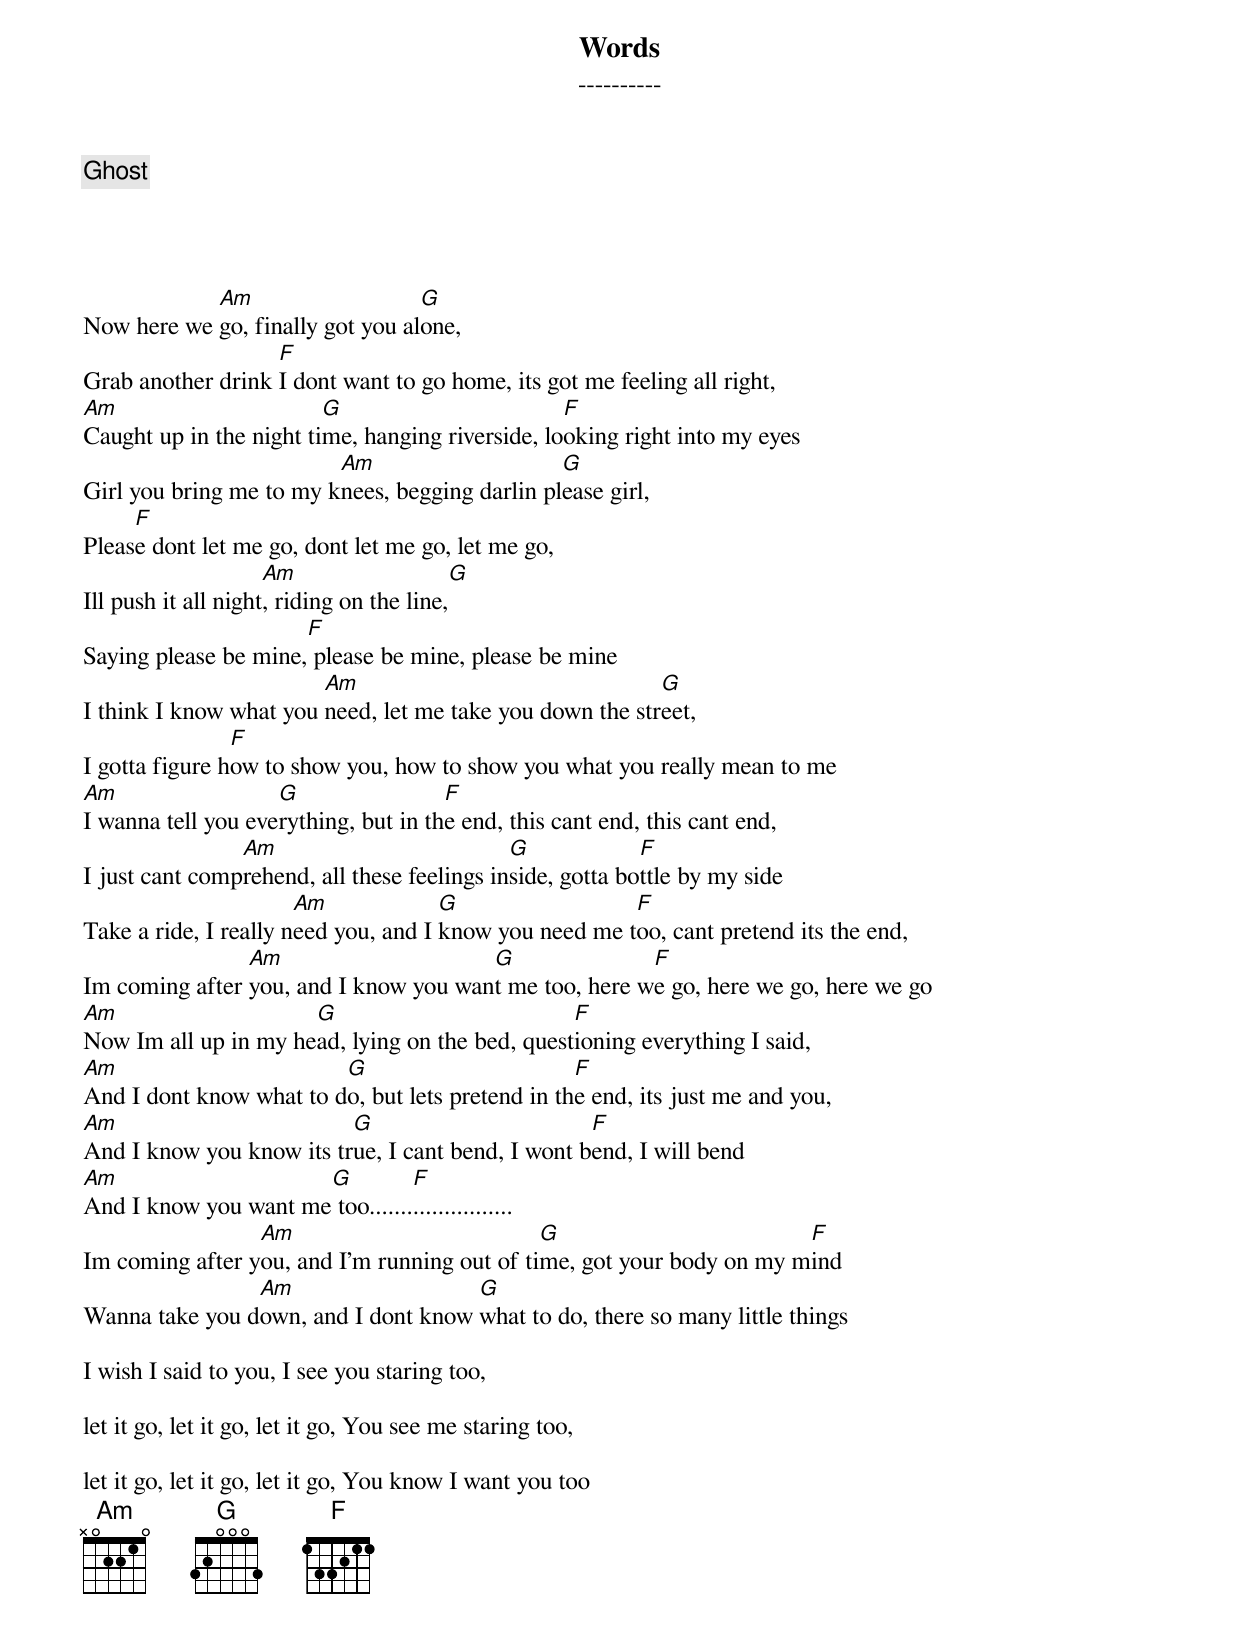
Words
----------
Ghost




            Am                    G
Now here we go, finally got you alone,
                   F
Grab another drink I dont want to go home, its got me feeling all right,
Am                       G                        F
Caught up in the night time, hanging riverside, looking right into my eyes
                         Am                     G
Girl you bring me to my knees, begging darlin please girl,
     F
Please dont let me go, dont let me go, let me go,
                     Am                   G
Ill push it all night, riding on the line,
                      F
Saying please be mine, please be mine, please be mine
                        Am                                G
I think I know what you need, let me take you down the street,
                F
I gotta figure how to show you, how to show you what you really mean to me
Am                  G                 F
I wanna tell you everything, but in the end, this cant end, this cant end,
                Am                           G             F
I just cant comprehend, all these feelings inside, gotta bottle by my side
                       Am             G                 F
Take a ride, I really need you, and I know you need me too, cant pretend its the end,
                Am                     G               F
Im coming after you, and I know you want me too, here we go, here we go, here we go
Am                    G                          F
Now Im all up in my head, lying on the bed, questioning everything I said,
Am                       G                        F
And I dont know what to do, but lets pretend in the end, its just me and you,
Am                        G                        F
And I know you know its true, I cant bend, I wont bend, I will bend
Am                    G          F
And I know you want me too.......................
                 Am                           G                        F
Im coming after you, and I'm running out of time, got your body on my mind
                Am                   G
Wanna take you down, and I dont know what to do, there so many little things

I wish I said to you, I see you staring too,

let it go, let it go, let it go, You see me staring too,

let it go, let it go, let it go, You know I want you too
